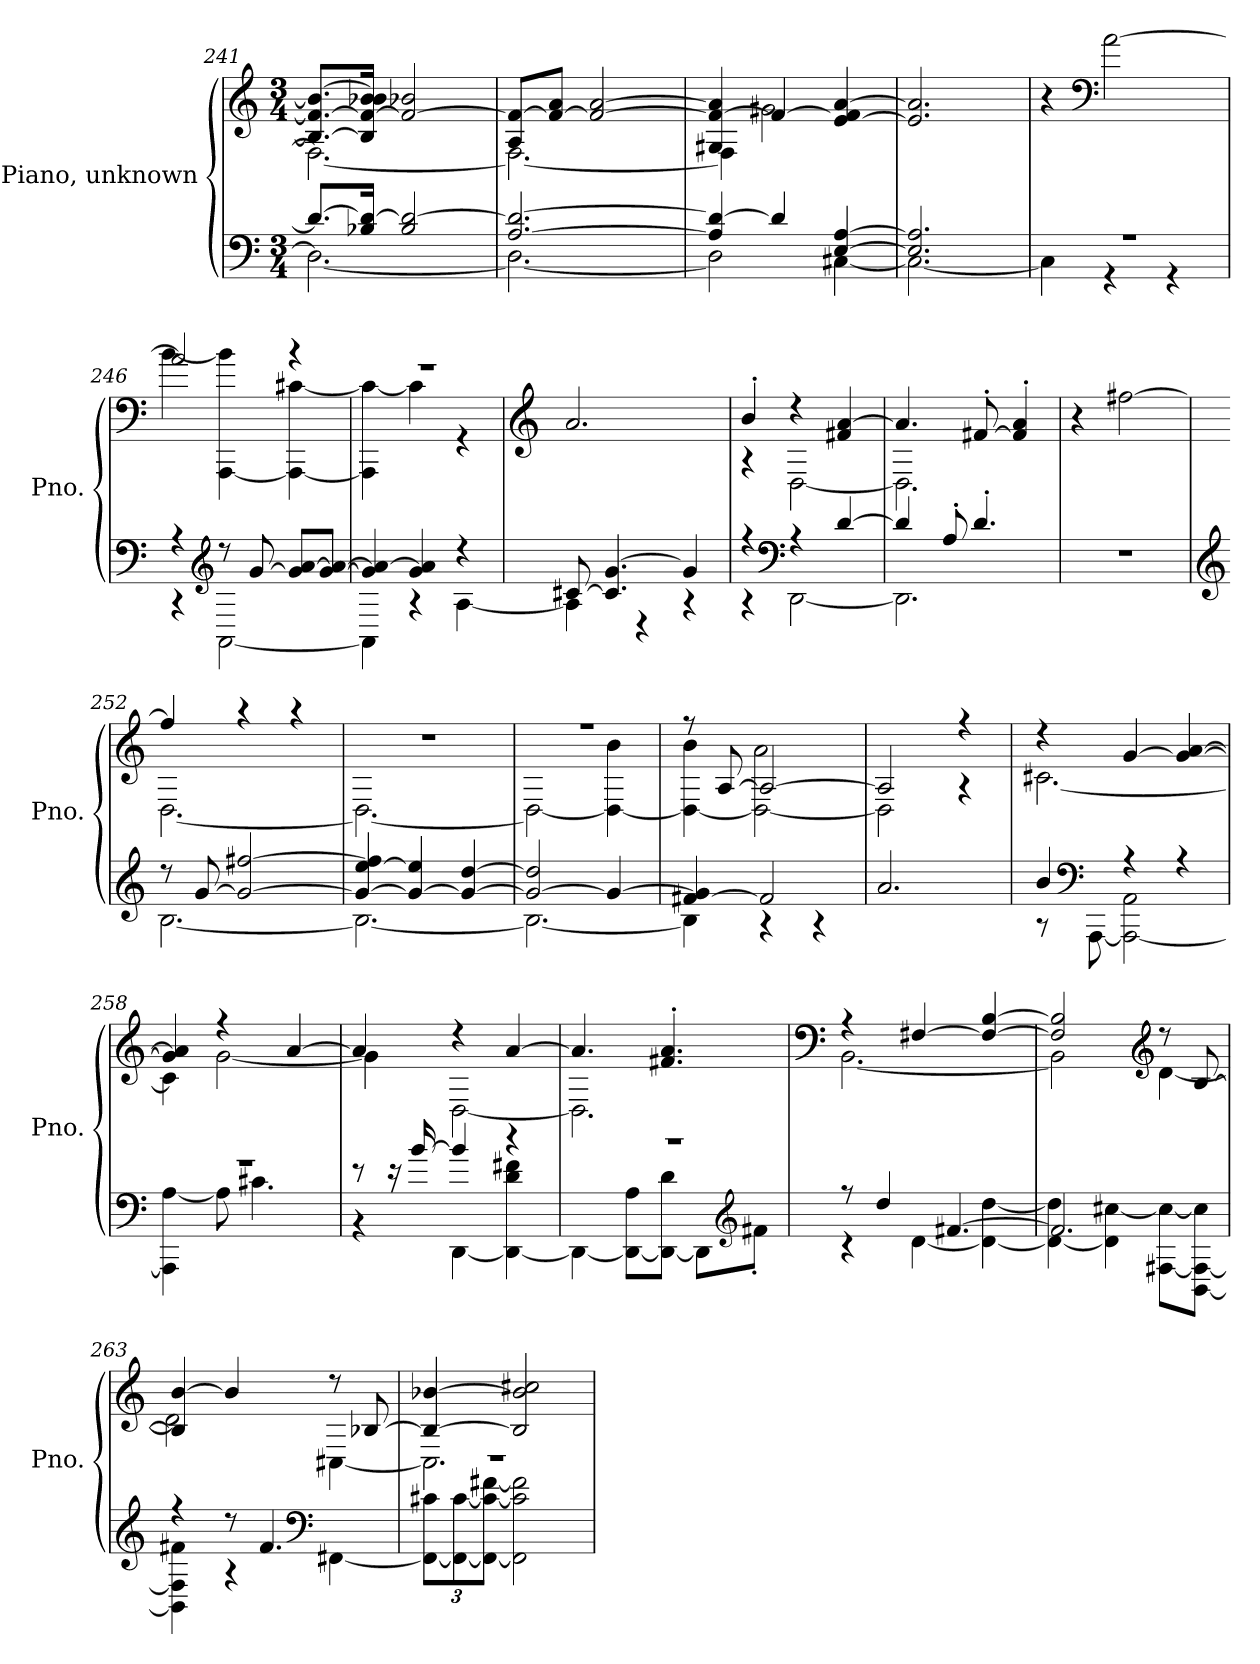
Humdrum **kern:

**kern	**kern
*part1	*part1
*staff2	*staff1
*I"Piano, unknown	*
*I'Pno.	*
*clefF4	*clefG2
*k[]	*k[]
*M3/4	*M3/4
=241	=241
*^	*^
8.d/L_	2.D\_	8.B/_ 8.f/_ 8.b/_L	2.F\_
16B-X/ 16d/_Jk	.	16B/] 16f/_ 16b-X/ 16b/]Jk	.
2B-/ 2d/_	.	2f/_ 2b-X/	.
=242	=242	=242	=242
[2.A/ 2.d/_	2.D\_	8A/ 8f/_L	2.F\_
.	.	8f/_ 8a/J	.
.	.	2f/_ [2a/	.
=243	=243	=243	=243
4A/] 4d/_	2D\]	4G#X/ 4f/_ 4a/]	4F\]
4d/]	.	4f/_	2g#X\
[4E/ [4A/	[4C#X\	[4e/ 4f/] [4a/	.
*	*	*v	*v
!!LO:PB:g=z
=244	=244	=244
2.E/] 2.A/]	2.C#\_	2.e/] 2.a/]
=245	=245	=245
2.r	4C#\]	4r
*	*	*clefF4
.	4r	[2a\
.	4r	.
=246	=246	=246
*	*	*^
4r	4r	2a/]	[4b\
*clefG2	*	*	*
8r	[2AA\	.	[4AAA\ 4b\]
[8g/	.	.	.
8g/] [8a/L	.	4r	4AAA\_ [4c#X\
[8g/ 8a/_J	.	.	.
=247	=247	=247	=247
4g/] 4a/_	4AA\]	2.r	4AAA\] 4c#\_
4g/ 4a/]	4r	.	4c#\]
4r	[4A\	.	4r
*	*	*v	*v
=248	=248	=248
*	*	*clefG2
[8c#X/	4A\]	2.a/
4.c#/] [4.g/	.	.
.	4r	.
4g/]	4r	.
=249	=249	=249
*	*	*^
4r	4r	4b'/	4r
*clefF4	*	*	*
4r	[2DD\	4r	[2D\
[4d/	.	4f#X/ [4a/	.
!!LO:LB:g=z	!!
=250	=250	=250	=250
4d/]	2.DD\]	4.a/]	2.D\]
8A'/	.	.	.
4.d'/	.	[8f#X'/	.
.	.	4f#/]' 4a/'	.
*v	*v	*	*
*	*v	*v
=251	=251
2.r	4r
.	[2ff#X\
=252	=252
*clefG2	*
*^	*^
8r	[2.B\	4ff#/]	[2.D\
[8g/	.	.	.
2g/_ [2ff#X/	.	4r	.
.	.	4r	.
=253	=253	=253	=253
4g/_ [4ee/ 4ff#/]	2.B\_	2.r	2.D\_
4g/_ 4ee/]	.	.	.
4g/_ [4dd/	.	.	.
=254	=254	=254	=254
2g/_ 2dd/]	2.B\_	2.r	2D\_
4g/_	.	.	4D\_ 4b\
=255	=255	=255	=255
[4f#X/ 4g/]	4B\]	8r	4D\_ 4b\
.	.	[8A/	.
2f#/]	4r	2A/_	2D\_ 2a\
.	4r	.	.
*v	*v	*	*
=256	=256	=256
2.a/	2A/]	2D\]
.	4r	4r
!!LO:LB:g=z	!!
=257	=257	=257
*^	*	*
4b/	8r	4r	[2.c#X\
*clefF4	*	*	*
.	[8AAA\	.	.
4r	2AAA\_ 2AA\	[4g/	.
4r	.	4g/_ [4a/	.
=258	=258	=258	=258
2.r	4AAA\] [4A\	4g/] 4a/]	4c#\]
.	8A\]	4r	[2g\
.	4.c#X\	.	.
.	.	[4a/	.
=259	=259	=259	=259
8r	4r	4a/]	4g\]
16r	.	.	.
[16b/	.	.	.
4b/]	[4DD\	4r	[2D\
4r	4DD\_ 4d\ 4f#X\	[4a/	.
=260	=260	=260	=260
2.r	4DD\_	4.a/]	2.D\]
.	8DD\_ 8A\L	.	.
.	8DD\_ 8d\J	4.f#X/' 4.a/'	.
.	8DD\L]	.	.
*clefG2	*	*	*
.	8f#X'\J	.	.
=261	=261	=261	=261
*	*	*clefF4	*
8r	4r	4r	[2.BB\
4dd/	.	.	.
.	[4d\	[4F#X/	.
[4.f#X/	.	.	.
.	4d\_ [4dd\	4F#/_ [4B/	.
!!LO:LB:g=z	!!
=262	=262	=262	=262
2.f#/]	4d\_ 4dd\]	2F#/] 2B/]	2BB\]
.	4d\] [4cc#X\	.	.
*	*	*clefG2	*
.	[8F#X\ 8cc#\_L	8r	[4d\
.	[8BB\ 8F#\_ 8cc#\]J	[8B/	.
=263	=263	=263	=263
4r	4BB\] 4F#\] 4f#X\	4B/] [4b/	2d\]
8r	4r	4b/]	.
4.f#/	.	.	.
*clefF4	*	*	*
.	[4FF#X\	8r	[4C#X\
.	.	[8B-X/	.
=264	=264	=264	=264
*	*Xbrackettup	*	*
2.r	12FF#\_ 12c#X\L	4B-/_ [4b-X/	2.C#\]
.	12FF#\_ [12c#\	.	.
.	12FF#\_ 12c#\_ [12f#X\J	.	.
.	2FF#\] 2c#\] 2f#\]	2B-/] 2b-/] 2cc#X/	.
*v	*v	*	*
*	*v	*v
=	=
*-	*-
